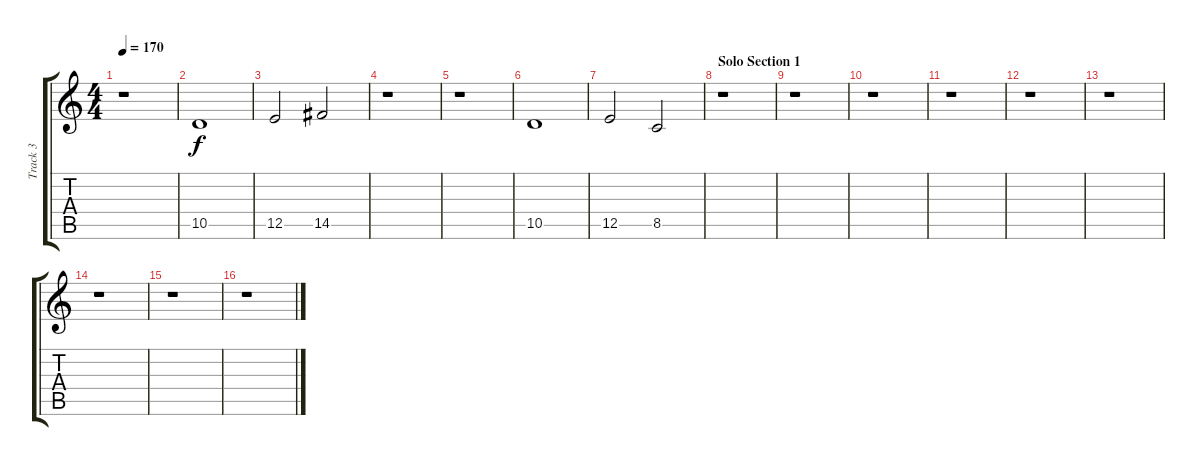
\track ("Track 3" "Track 3") {instrument distortionguitar}
\staff {score tabs}
\tuning (B3 Gb3 D3 A2 E2 B1) {hide}
\ts (4 4)
\tempo 170
\clef g2
\ks c
r.1{dy f} |
10.5.1 |
12.5.2 14.5.2 |
r.1 |
r.1 |
10.5.1 |
12.5.2 8.5.2 |
\section ("" "Solo Section 1")
r.1 |
r.1 |
r.1 |
r.1 |
r.1 |
r.1 |
r.1 |
r.1 |
r.1
